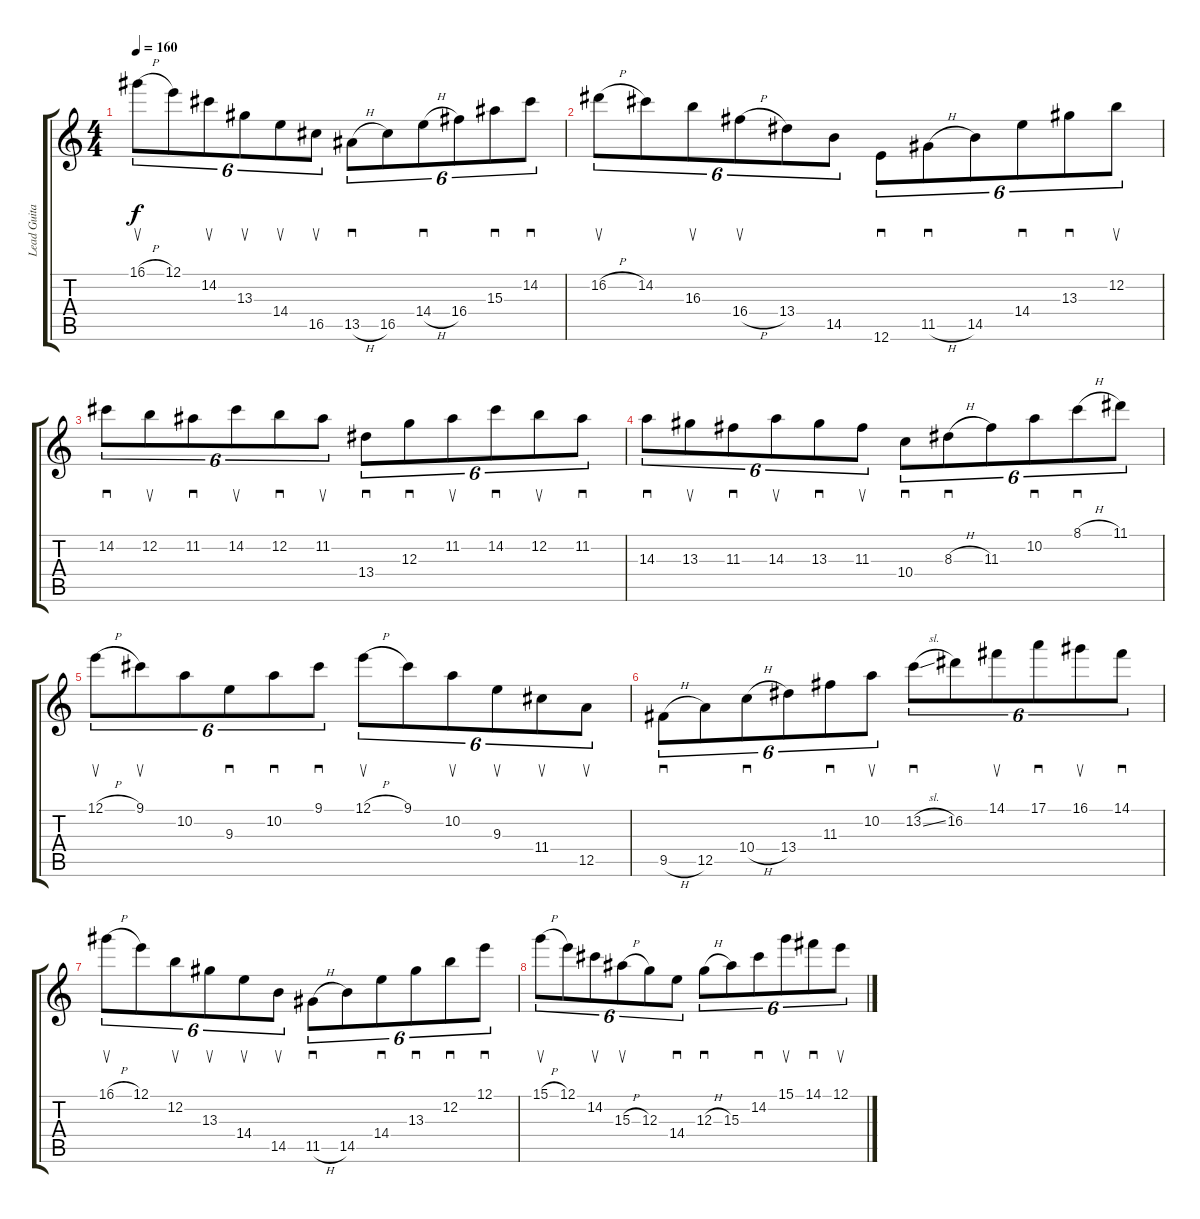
\track ("Lead Guitar" "Lead Guita") {instrument overdrivenguitar}
\staff {score tabs}
\tuning (E4 B3 G3 D3 A2 E2) {hide}
\ts (4 4)
\tempo 160
\clef g2
\ks c
16.1{h}.8{su tu (6 4) dy f instrument overdrivenguitar} 12.1.8{tu (6 4) beam merge} 14.2.8{su tu (6 4)} 13.3.8{su tu (6 4)} 14.4.8{su tu (6 4)} 16.5.8{su tu (6 4)} 13.5{h}.8{sd tu (6 4)} 16.5.8{tu (6 4)} 14.4{h}.8{sd tu (6 4)} 16.4.8{tu (6 4)} 15.3.8{sd tu (6 4)} 14.2.8{sd tu (6 4)} |
16.2{h}.8{su tu (6 4)} 14.2.8{tu (6 4)} 16.3.8{su tu (6 4)} 16.4{h}.8{su tu (6 4)} 13.4.8{tu (6 4)} 14.5.8{tu (6 4)} 12.6.8{sd tu (6 4)} 11.5{h}.8{sd tu (6 4)} 14.5.8{tu (6 4)} 14.4.8{sd tu (6 4)} 13.3.8{sd tu (6 4)} 12.2.8{su tu (6 4)} |
14.2.8{sd tu (6 4)} 12.2.8{su tu (6 4)} 11.2.8{sd tu (6 4)} 14.2.8{su tu (6 4)} 12.2.8{sd tu (6 4)} 11.2.8{su tu (6 4)} 13.4.8{sd tu (6 4)} 12.3.8{sd tu (6 4)} 11.2.8{su tu (6 4)} 14.2.8{sd tu (6 4)} 12.2.8{su tu (6 4)} 11.2.8{sd tu (6 4)} |
14.3.8{sd tu (6 4)} 13.3.8{su tu (6 4)} 11.3.8{sd tu (6 4)} 14.3.8{su tu (6 4)} 13.3.8{sd tu (6 4)} 11.3.8{su tu (6 4)} 10.4.8{sd tu (6 4)} 8.3{h}.8{sd tu (6 4)} 11.3.8{tu (6 4)} 10.2.8{sd tu (6 4)} 8.1{h}.8{sd tu (6 4)} 11.1.8{tu (6 4)} |
12.1{h}.8{su tu (6 4)} 9.1.8{su tu (6 4)} 10.2.8{tu (6 4)} 9.3.8{sd tu (6 4)} 10.2.8{sd tu (6 4)} 9.1.8{sd tu (6 4)} 12.1{h}.8{su tu (6 4)} 9.1.8{tu (6 4)} 10.2.8{su tu (6 4)} 9.3.8{su tu (6 4)} 11.4.8{su tu (6 4)} 12.5.8{su tu (6 4)} |
9.5{h}.8{sd tu (6 4)} 12.5.8{tu (6 4)} 10.4{h}.8{sd tu (6 4)} 13.4.8{tu (6 4)} 11.3.8{sd tu (6 4)} 10.2.8{su tu (6 4)} 13.2{sl}.8{sd tu (6 4)} 16.2.8{tu (6 4)} 14.1.8{su tu (6 4)} 17.1.8{sd tu (6 4)} 16.1.8{su tu (6 4)} 14.1.8{sd tu (6 4)} |
16.1{h}.8{su tu (6 4)} 12.1.8{tu (6 4) beam merge} 12.2.8{su tu (6 4)} 13.3.8{su tu (6 4)} 14.4.8{su tu (6 4)} 14.5.8{su tu (6 4)} 11.5{h}.8{sd tu (6 4)} 14.5.8{tu (6 4)} 14.4.8{sd tu (6 4)} 13.3.8{sd tu (6 4)} 12.2.8{sd tu (6 4)} 12.1.8{sd tu (6 4)} |
15.1{h}.8{su tu (6 4)} 12.1.8{tu (6 4)} 14.2.8{su tu (6 4)} 15.3{h}.8{su tu (6 4)} 12.3.8{tu (6 4)} 14.4.8{sd tu (6 4)} 12.3{h}.8{sd tu (6 4)} 15.3.8{tu (6 4)} 14.2.8{sd tu (6 4)} 15.1.8{su tu (6 4)} 14.1.8{sd tu (6 4)} 12.1.8{su tu (6 4)}
